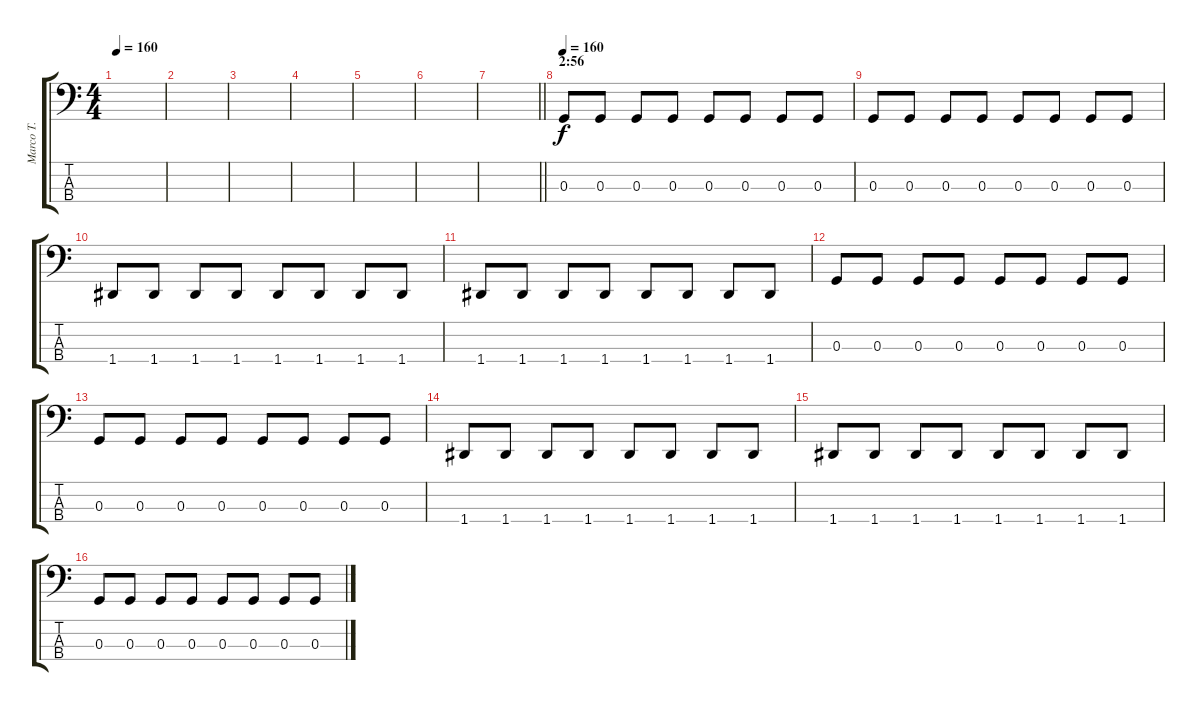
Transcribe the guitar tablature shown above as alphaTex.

\track ("Marco T." "Marco T.") {instrument electricbassfinger}
\staff {score tabs}
\tuning (F2 C2 G1 D1) {hide}
\ts (4 4)
\tempo 160
\clef f4
\ks c
|
|
|
|
|
|
\barLineRight lightlight
|
\section ("" "2:56")
\tempo 160
0.3.8 0.3.8 0.3.8 0.3.8 0.3.8 0.3.8 0.3.8 0.3.8 |
0.3.8 0.3.8 0.3.8 0.3.8 0.3.8 0.3.8 0.3.8 0.3.8 |
1.4.8 1.4.8 1.4.8 1.4.8 1.4.8 1.4.8 1.4.8 1.4.8 |
1.4.8 1.4.8 1.4.8 1.4.8 1.4.8 1.4.8 1.4.8 1.4.8 |
0.3.8 0.3.8 0.3.8 0.3.8 0.3.8 0.3.8 0.3.8 0.3.8 |
0.3.8 0.3.8 0.3.8 0.3.8 0.3.8 0.3.8 0.3.8 0.3.8 |
1.4.8 1.4.8 1.4.8 1.4.8 1.4.8 1.4.8 1.4.8 1.4.8 |
1.4.8 1.4.8 1.4.8 1.4.8 1.4.8 1.4.8 1.4.8 1.4.8 |
0.3.8 0.3.8 0.3.8 0.3.8 0.3.8 0.3.8 0.3.8 0.3.8
